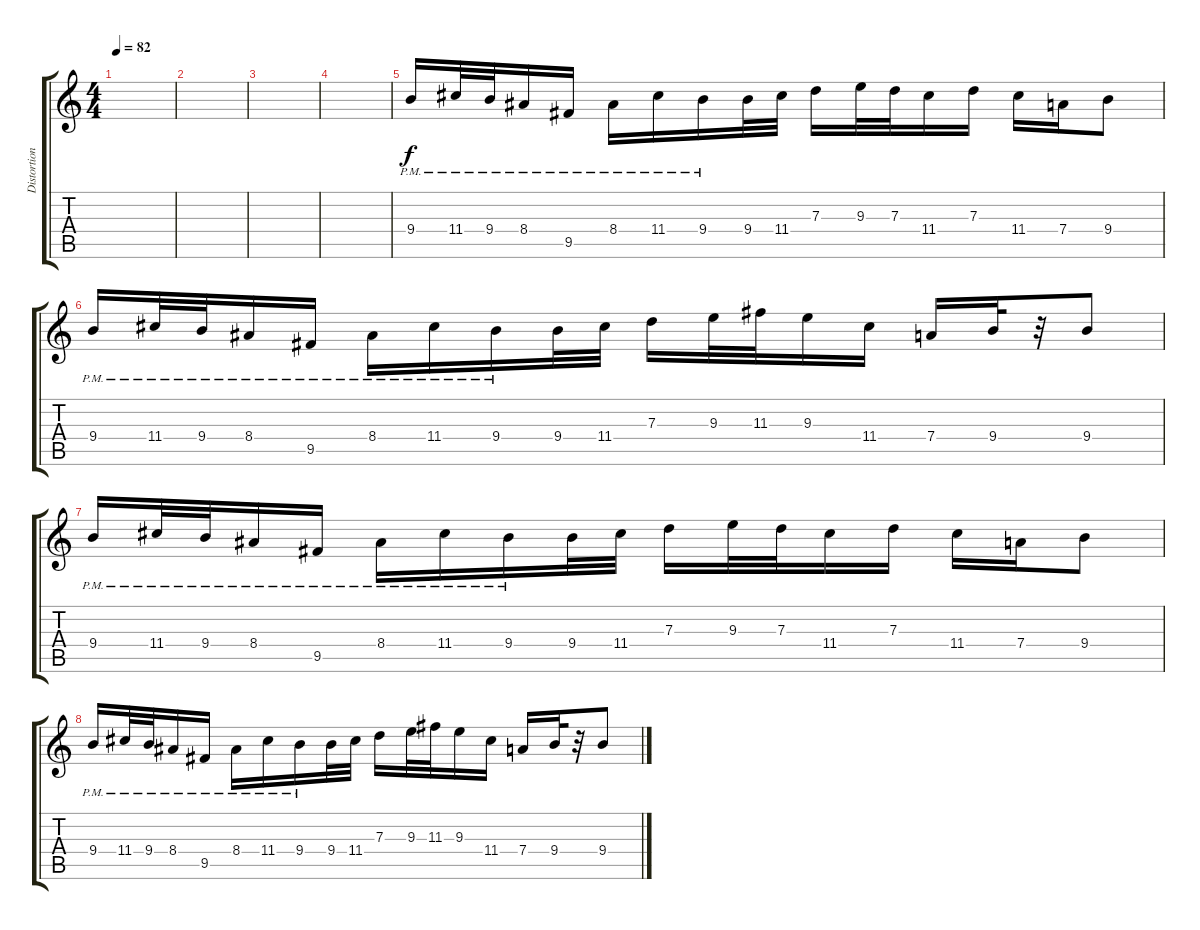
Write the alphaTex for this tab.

\track ("Distortion Lead" "Distortion") {instrument distortionguitar}
\staff {score tabs}
\tuning (E4 B3 G3 D3 A2 E2) {hide}
\ts (4 4)
\tempo 82
\clef g2
\ks c
|
|
|
|
9.4{pm}.16 11.4{pm}.32 9.4{pm}.32 8.4{pm}.16 9.5{pm}.16 8.4{pm}.16 11.4{pm}.16 9.4{pm}.16 9.4.32 11.4.32 7.3.16 9.3.32 7.3.32 11.4.16 7.3.16 11.4.16 7.4.16 9.4.8 |
9.4{pm}.16 11.4{pm}.32 9.4{pm}.32 8.4{pm}.16 9.5{pm}.16 8.4{pm}.16 11.4{pm}.16 9.4{pm}.16 9.4.32 11.4.32 7.3.16 9.3.32 11.3.32 9.3.16 11.4.16 7.4.16 9.4.32 r.32 9.4.8 |
9.4{pm}.16 11.4{pm}.32 9.4{pm}.32 8.4{pm}.16 9.5{pm}.16 8.4{pm}.16 11.4{pm}.16 9.4{pm}.16 9.4.32 11.4.32 7.3.16 9.3.32 7.3.32 11.4.16 7.3.16 11.4.16 7.4.16 9.4.8 |
9.4{pm}.16 11.4{pm}.32 9.4{pm}.32 8.4{pm}.16 9.5{pm}.16 8.4{pm}.16 11.4{pm}.16 9.4{pm}.16 9.4.32 11.4.32 7.3.16 9.3.32 11.3.32 9.3.16 11.4.16 7.4.16 9.4.32 r.32 9.4.8
